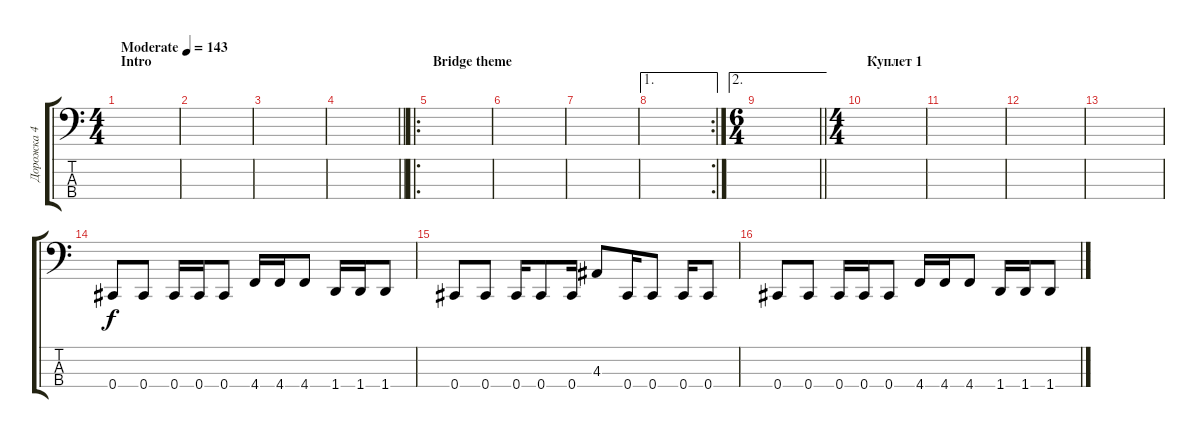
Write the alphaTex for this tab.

\track ("Дорожка 4" "Дорожка 4") {instrument electricbassfinger}
\staff {score tabs}
\tuning (E2 B1 Gb1 Db1) {hide}
\ts (4 4)
\section ("" "Intro")
\tempo (143 "Moderate")
\clef f4
\ks c
|
|
|
\barLineRight lightlight
|
\ro
\section ("" "Bridge theme")
|
|
|
\ae 1
\rc 2
|
\ae 2
\ts (6 4)
\barLineRight lightlight
|
\ts (4 4)
\section ("" "Куплет 1")
|
|
|
|
0.4.8 0.4.8 0.4.16 0.4.16 0.4.8 4.4.16 4.4.16 4.4.8 1.4.16 1.4.16 1.4.8 |
0.4.8 0.4.8 0.4.16 0.4.8 0.4.16 4.3.8 0.4.16 0.4.8 0.4.16 0.4.8 |
0.4.8 0.4.8 0.4.16 0.4.16 0.4.8 4.4.16 4.4.16 4.4.8 1.4.16 1.4.16 1.4.8
